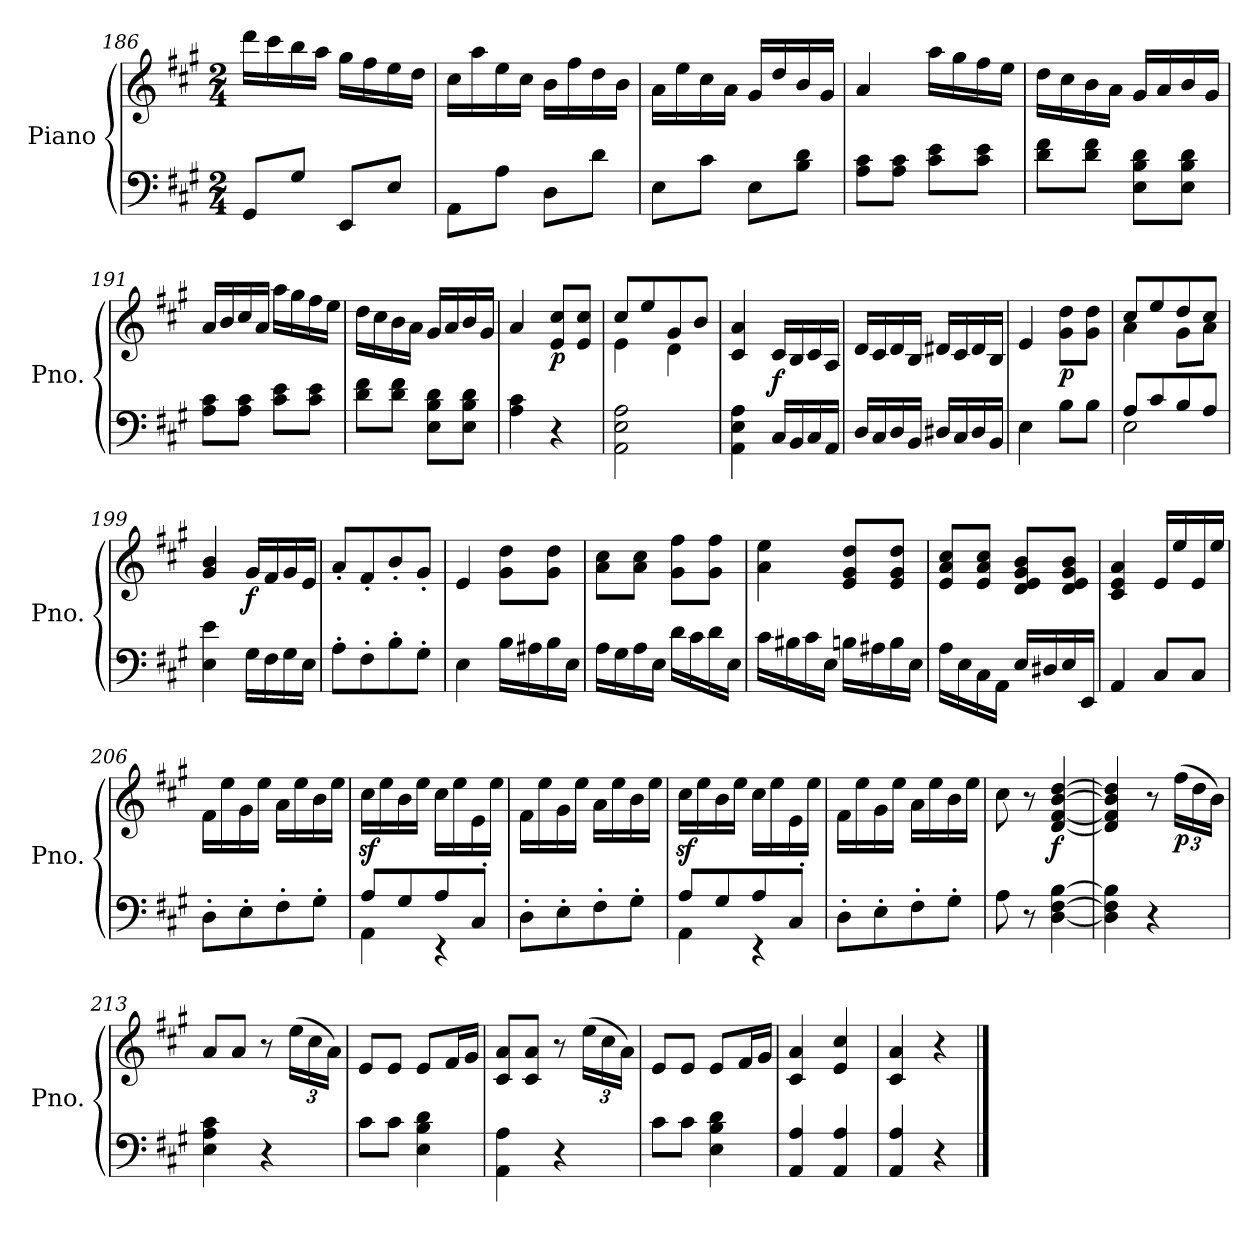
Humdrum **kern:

**kern	**kern	**dynam
*part1	*part1	*part1
*staff2	*staff1	*staff1/2
*I"Piano	*	*
*I'Pno.	*	*
*clefF4	*clefG2	*
*k[f#c#g#]	*k[f#c#g#]	*
*A:	*A:	*
*M2/4	*M2/4	*
=186	=186	=186
8GG#/L	16ddd\LL	.
.	16ccc#\	.
8G#/J	16bb\	.
.	16aa\JJ	.
8EE/L	16gg#\LL	.
.	16ff#\	.
8E/J	16ee\	.
.	16dd\JJ	.
=187	=187	=187
8AA\L	16cc#\LL	.
.	16aa\	.
8A\J	16ee\	.
.	16cc#\JJ	.
8D\L	16b\LL	.
.	16ff#\	.
8d\J	16dd\	.
.	16b\JJ	.
=188	=188	=188
8E\L	16a\LL	.
.	16ee\	.
8c#\J	16cc#\	.
.	16a\JJ	.
8E\L	16g#/LL	.
.	16dd/	.
8B\ 8d\J	16b/	.
.	16g#/JJ	.
=189	=189	=189
8A\ 8c#\L	4a/	.
8A\ 8c#\J	.	.
8c#\ 8e\L	16aa\LL	.
.	16gg#\	.
8c#\ 8e\J	16ff#\	.
.	16ee\JJ	.
!!LO:LB:g=z
=190	=190	=190
8d\ 8f#\L	16dd\LL	.
.	16cc#\	.
8d\ 8f#\J	16b\	.
.	16a\JJ	.
8E\ 8B\ 8d\L	16g#/LL	.
.	16a/	.
8E\ 8B\ 8d\J	16b/	.
.	16g#/JJ	.
=191	=191	=191
8A\ 8c#\L	16a/LL	.
.	16b/	.
8A\ 8c#\J	16cc#/	.
.	16a/JJ	.
8c#\ 8e\L	16aa\LL	.
.	16gg#\	.
8c#\ 8e\J	16ff#\	.
.	16ee\JJ	.
=192	=192	=192
8d\ 8f#\L	16dd\LL	.
.	16cc#\	.
8d\ 8f#\J	16b\	.
.	16a\JJ	.
8E\ 8B\ 8d\L	16g#/LL	.
.	16a/	.
8E\ 8B\ 8d\J	16b/	.
.	16g#/JJ	.
=193	=193	=193
4A\ 4c#\	4a/	.
!	!	!LO:DY:b
4r	8e/ 8cc#/L	p
.	8e/ 8cc#/J	.
=194	=194	=194
*	*^	*
2AA\ 2E\ 2A\	8cc#/L	4e\	.
.	8ee/	.	.
.	8g#/	4d\	.
.	8b/J	.	.
*	*v	*v	*
=195	=195	=195
4AA\ 4E\ 4A\	4c#/ 4a/	.
!	!	!LO:DY:b
16C#/LL	16c#/LL	f
16BB/	16B/	.
16C#/	16c#/	.
16AA/JJ	16A/JJ	.
!!LO:LB:g=z
=196	=196	=196
16D/LL	16d/LL	.
16C#/	16c#/	.
16D/	16d/	.
16BB/JJ	16B/JJ	.
16D#X/LL	16d#X/LL	.
16C#/	16c#/	.
16D#/	16d#/	.
16BB/JJ	16B/JJ	.
=197	=197	=197
4E\	4e/	.
!	!	!LO:DY:b
8B\L	8g#\ 8dd\L	p
8B\J	8g#\ 8dd\J	.
=198	=198	=198
*^	*^	*
8A/L	2E\	8cc#/L	4a\	.
8c#/	.	8ee/	.	.
8B/	.	8dd/	8g#\L	.
8A/J	.	8cc#/J	8a\J	.
*v	*v	*	*	*
*	*v	*v	*
!!LO:LB:g=z
=199	=199	=199
4E\ 4e\	4g#/ 4b/	.
!	!	!LO:DY:b
16G#\LL	16g#/LL	f
16F#\	16f#/	.
16G#\	16g#/	.
16E\JJ	16e/JJ	.
=200	=200	=200
8A'\L	8a'/L	.
8F#'\	8f#'/	.
8B'\	8b'/	.
8G#'\J	8g#'/J	.
=201	=201	=201
4E\	4e/	.
16B\LL	8g#\ 8dd\L	.
16A#X\	.	.
16B\	8g#\ 8dd\J	.
16E\JJ	.	.
=202	=202	=202
16A\LL	8a\ 8cc#\L	.
16G#\	.	.
16A\	8a\ 8cc#\J	.
16E\JJ	.	.
16d\LL	8g#\ 8ff#\L	.
16c#\	.	.
16d\	8g#\ 8ff#\J	.
16E\JJ	.	.
=203	=203	=203
16c#\LL	4a\ 4ee\	.
16B#X\	.	.
16c#\	.	.
16E\JJ	.	.
16Bn\LL	8e/ 8g#/ 8dd/L	.
16A#X\	.	.
16B\	8e/ 8g#/ 8dd/J	.
16E\JJ	.	.
=204	=204	=204
16A\LL	8e/ 8a/ 8cc#/L	.
16E\	.	.
16C#\	8e/ 8a/ 8cc#/J	.
16AA\JJ	.	.
16E/LL	8d/ 8e/ 8g#/ 8b/L	.
16D#X/	.	.
16E/	8d/ 8e/ 8g#/ 8b/J	.
16EE/JJ	.	.
!!LO:PB:g=z
=205	=205	=205
4AA/	4c#/ 4e/ 4a/	.
8C#/L	16e/LL	.
.	16ee/	.
8C#/J	16e/	.
.	16ee/JJ	.
!!LO:LB:g=z
=206	=206	=206
8D'\L	16f#\LL	.
.	16ee\	.
8E'\	16g#\	.
.	16ee\JJ	.
8F#'\	16a\LL	.
.	16ee\	.
8G#'\J	16b\	.
.	16ee\JJ	.
=207	=207	=207
*^	*	*
8A/L	4AA\	16cc#z<\LL	.
.	.	16ee\	.
8G#/	.	16b\	.
.	.	16ee\JJ	.
8A/	4r	16cc#\LL	.
.	.	16ee\	.
8C#'/J	.	16e\	.
.	.	16ee\JJ	.
*v	*v	*	*
=208	=208	=208
8D'\L	16f#\LL	.
.	16ee\	.
8E'\	16g#\	.
.	16ee\JJ	.
8F#'\	16a\LL	.
.	16ee\	.
8G#'\J	16b\	.
.	16ee\JJ	.
=209	=209	=209
*^	*	*
8A/L	4AA\	16cc#z<\LL	.
.	.	16ee\	.
8G#/	.	16b\	.
.	.	16ee\JJ	.
8A/	4r	16cc#\LL	.
.	.	16ee\	.
8C#'/J	.	16e\	.
.	.	16ee\JJ	.
*v	*v	*	*
=210	=210	=210
8D'\L	16f#\LL	.
.	16ee\	.
8E'\	16g#\	.
.	16ee\JJ	.
8F#'\	16a\LL	.
.	16ee\	.
8G#'\J	16b\	.
.	16ee\JJ	.
=211	=211	=211
8A\	8cc#\	.
8r	8r	.
!	!	!LO:DY:b
[4D\ [4F#\ [4B\	[4d/ [4f#/ [4b/ [4dd/	f
!!LO:LB:g=z
=212	=212	=212
4D\] 4F#\] 4B\]	4d/] 4f#/] 4b/] 4dd/]	.
4r	8r	.
*	*Xbrackettup	*
!	!	!LO:DY:b
.	(24ff#\LL	p
.	24dd\	.
.	24b\JJ)	.
=213	=213	=213
4E\ 4A\ 4c#\	8a/L	.
.	8a/J	.
4r	8r	.
.	(24ee\LL	.
.	24cc#\	.
.	24a\JJ)	.
=214	=214	=214
8c#\L	8e/L	.
8c#\J	8e/J	.
4E\ 4B\ 4d\	8e/L	.
.	16f#/L	.
.	16g#/JJ	.
=215	=215	=215
4AA\ 4A\	8c#/ 8a/L	.
.	8c#/ 8a/J	.
4r	8r	.
.	(24ee\LL	.
.	24cc#\	.
.	24a\JJ)	.
=216	=216	=216
8c#\L	8e/L	.
8c#\J	8e/J	.
4E\ 4B\ 4d\	8e/L	.
.	16f#/L	.
.	16g#/JJ	.
=217	=217	=217
4AA/ 4A/	4c#/ 4a/	.
4AA/ 4A/	4e/ 4cc#/	.
=218	=218	=218
4AA/ 4A/	4c#/ 4a/	.
4r	4r	.
==	==	==
*-	*-	*-
